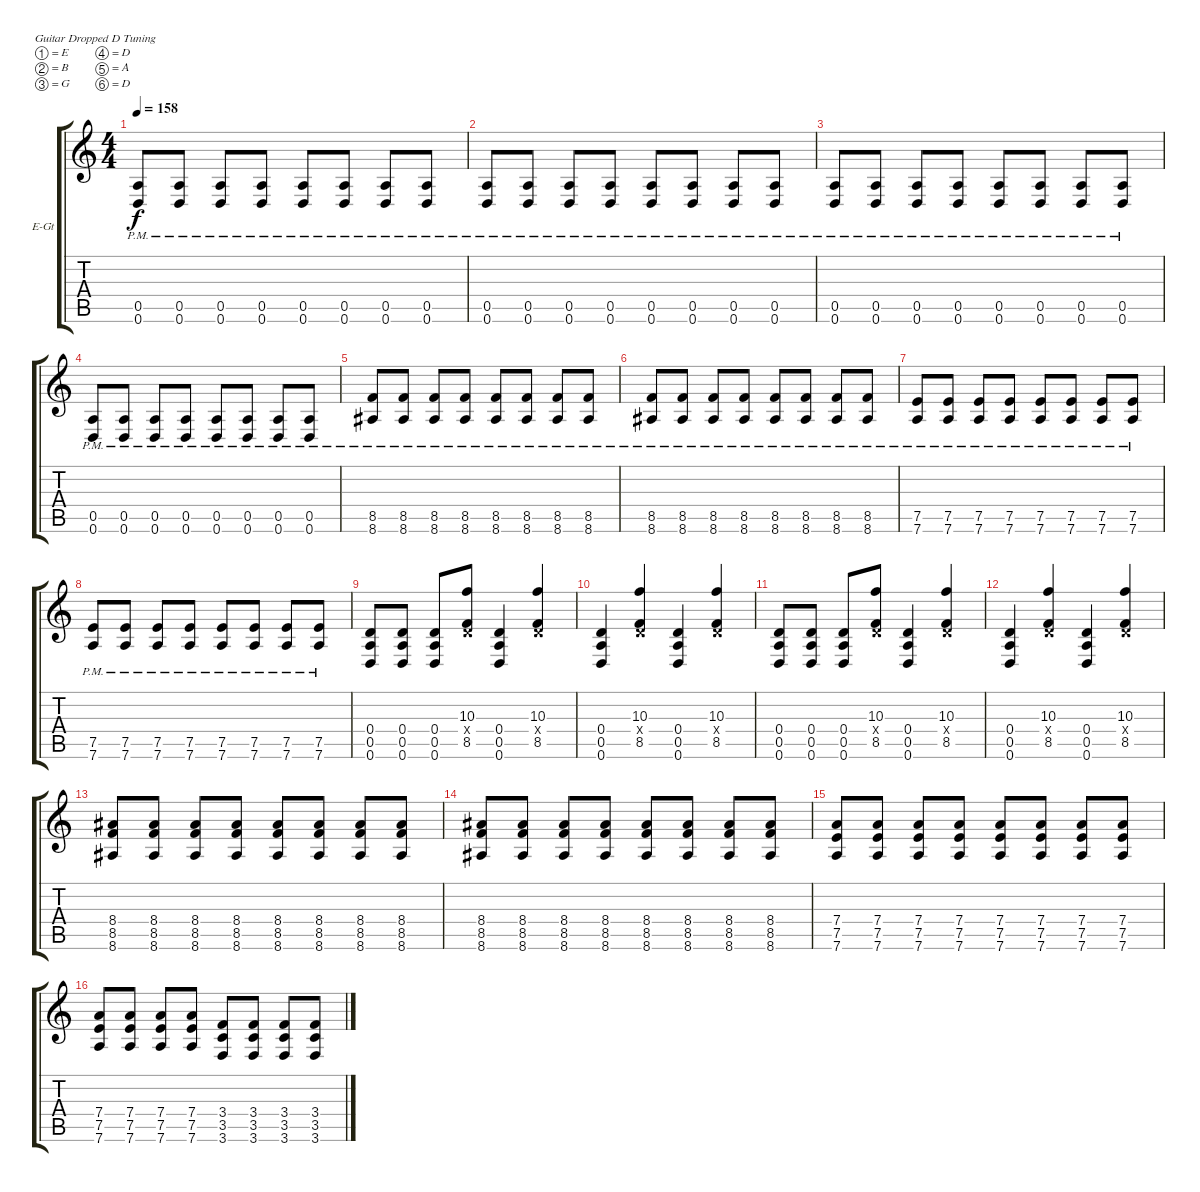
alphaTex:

\bracketExtendMode groupsimilarinstruments
\firstSystemTrackNameOrientation horizontal
\otherSystemsTrackNameOrientation horizontal
\track ("Electric Guitar" "E-Gt") {instrument distortionguitar}
\staff {score tabs}
\tuning (E4 B3 G3 D3 A2 D2)
\ts (4 4)
\tempo 158
\clef g2
\scale
0.333333
\ks c
(0.5{pm} 0.6{pm}).8{dy f} (0.5{pm} 0.6{pm}).8 (0.5{pm} 0.6{pm}).8 (0.5{pm} 0.6{pm}).8 (0.5{pm} 0.6{pm}).8 (0.5{pm} 0.6{pm}).8 (0.5{pm} 0.6{pm}).8 (0.5{pm} 0.6{pm}).8 |
\scale
0.333333 (0.5{pm} 0.6{pm}).8 (0.5{pm} 0.6{pm}).8 (0.5{pm} 0.6{pm}).8 (0.5{pm} 0.6{pm}).8 (0.5{pm} 0.6{pm}).8 (0.5{pm} 0.6{pm}).8 (0.5{pm} 0.6{pm}).8 (0.5{pm} 0.6{pm}).8 |
\scale
0.333333 (0.5{pm} 0.6{pm}).8 (0.5{pm} 0.6{pm}).8 (0.5{pm} 0.6{pm}).8 (0.5{pm} 0.6{pm}).8 (0.5{pm} 0.6{pm}).8 (0.5{pm} 0.6{pm}).8 (0.5{pm} 0.6{pm}).8 (0.5{pm} 0.6{pm}).8 |
\scale
0.333333 (0.5{pm} 0.6{pm}).8 (0.5{pm} 0.6{pm}).8 (0.5{pm} 0.6{pm}).8 (0.5{pm} 0.6{pm}).8 (0.5{pm} 0.6{pm}).8 (0.5{pm} 0.6{pm}).8 (0.5{pm} 0.6{pm}).8 (0.5{pm} 0.6{pm}).8 |
\scale
0.333333 (8.5{pm} 8.6{pm}).8 (8.5{pm} 8.6{pm}).8 (8.5{pm} 8.6{pm}).8 (8.5{pm} 8.6{pm}).8 (8.5{pm} 8.6{pm}).8 (8.5{pm} 8.6{pm}).8 (8.5{pm} 8.6{pm}).8 (8.5{pm} 8.6{pm}).8 |
\scale
0.333333 (8.5{pm} 8.6{pm}).8 (8.5{pm} 8.6{pm}).8 (8.5{pm} 8.6{pm}).8 (8.5{pm} 8.6{pm}).8 (8.5{pm} 8.6{pm}).8 (8.5{pm} 8.6{pm}).8 (8.5{pm} 8.6{pm}).8 (8.5{pm} 8.6{pm}).8 |
\scale
0.333333 (7.5{pm} 7.6{pm}).8 (7.5{pm} 7.6{pm}).8 (7.5{pm} 7.6{pm}).8 (7.5{pm} 7.6{pm}).8 (7.5{pm} 7.6{pm}).8 (7.5{pm} 7.6{pm}).8 (7.5{pm} 7.6{pm}).8 (7.5{pm} 7.6{pm}).8 |
\scale
0.333333 (7.5{pm} 7.6{pm}).8 (7.5{pm} 7.6{pm}).8 (7.5{pm} 7.6{pm}).8 (7.5{pm} 7.6{pm}).8 (7.5{pm} 7.6{pm}).8 (7.5{pm} 7.6{pm}).8 (7.5{pm} 7.6{pm}).8 (7.5{pm} 7.6{pm}).8 |
\scale
0.333333 (0.4 0.5 0.6).8 (0.4 0.5 0.6).8 (0.4 0.5 0.6).8 (10.3 0.4{x} 8.5).8 (0.4 0.5 0.6).4 (10.3 0.4{x} 8.5).4 |
\scale
0.333333 (0.4 0.5 0.6).4 (10.3 0.4{x} 8.5).4 (0.4 0.5 0.6).4 (10.3 0.4{x} 8.5).4 |
\scale
0.333333 (0.4 0.5 0.6).8 (0.4 0.5 0.6).8 (0.4 0.5 0.6).8 (10.3 0.4{x} 8.5).8 (0.4 0.5 0.6).4 (10.3 0.4{x} 8.5).4 |
\scale
0.333333 (0.4 0.5 0.6).4 (10.3 0.4{x} 8.5).4 (0.4 0.5 0.6).4 (10.3 0.4{x} 8.5).4 |
\scale
0.333333 (8.4 8.5 8.6).8 (8.4 8.5 8.6).8 (8.4 8.5 8.6).8 (8.4 8.5 8.6).8 (8.4 8.5 8.6).8 (8.4 8.5 8.6).8 (8.4 8.5 8.6).8 (8.4 8.5 8.6).8 |
\scale
0.333333 (8.4 8.5 8.6).8 (8.4 8.5 8.6).8 (8.4 8.5 8.6).8 (8.4 8.5 8.6).8 (8.4 8.5 8.6).8 (8.4 8.5 8.6).8 (8.4 8.5 8.6).8 (8.4 8.5 8.6).8 |
\scale
0.333333 (7.4 7.5 7.6).8 (7.4 7.5 7.6).8 (7.4 7.5 7.6).8 (7.4 7.5 7.6).8 (7.4 7.5 7.6).8 (7.4 7.5 7.6).8 (7.4 7.5 7.6).8 (7.4 7.5 7.6).8 |
\scale
0.313131 (7.4 7.5 7.6).8 (7.4 7.5 7.6).8 (7.4 7.5 7.6).8 (7.4 7.5 7.6).8 (3.4 3.5 3.6).8 (3.4 3.5 3.6).8 (3.4 3.5 3.6).8 (3.4 3.5 3.6).8
